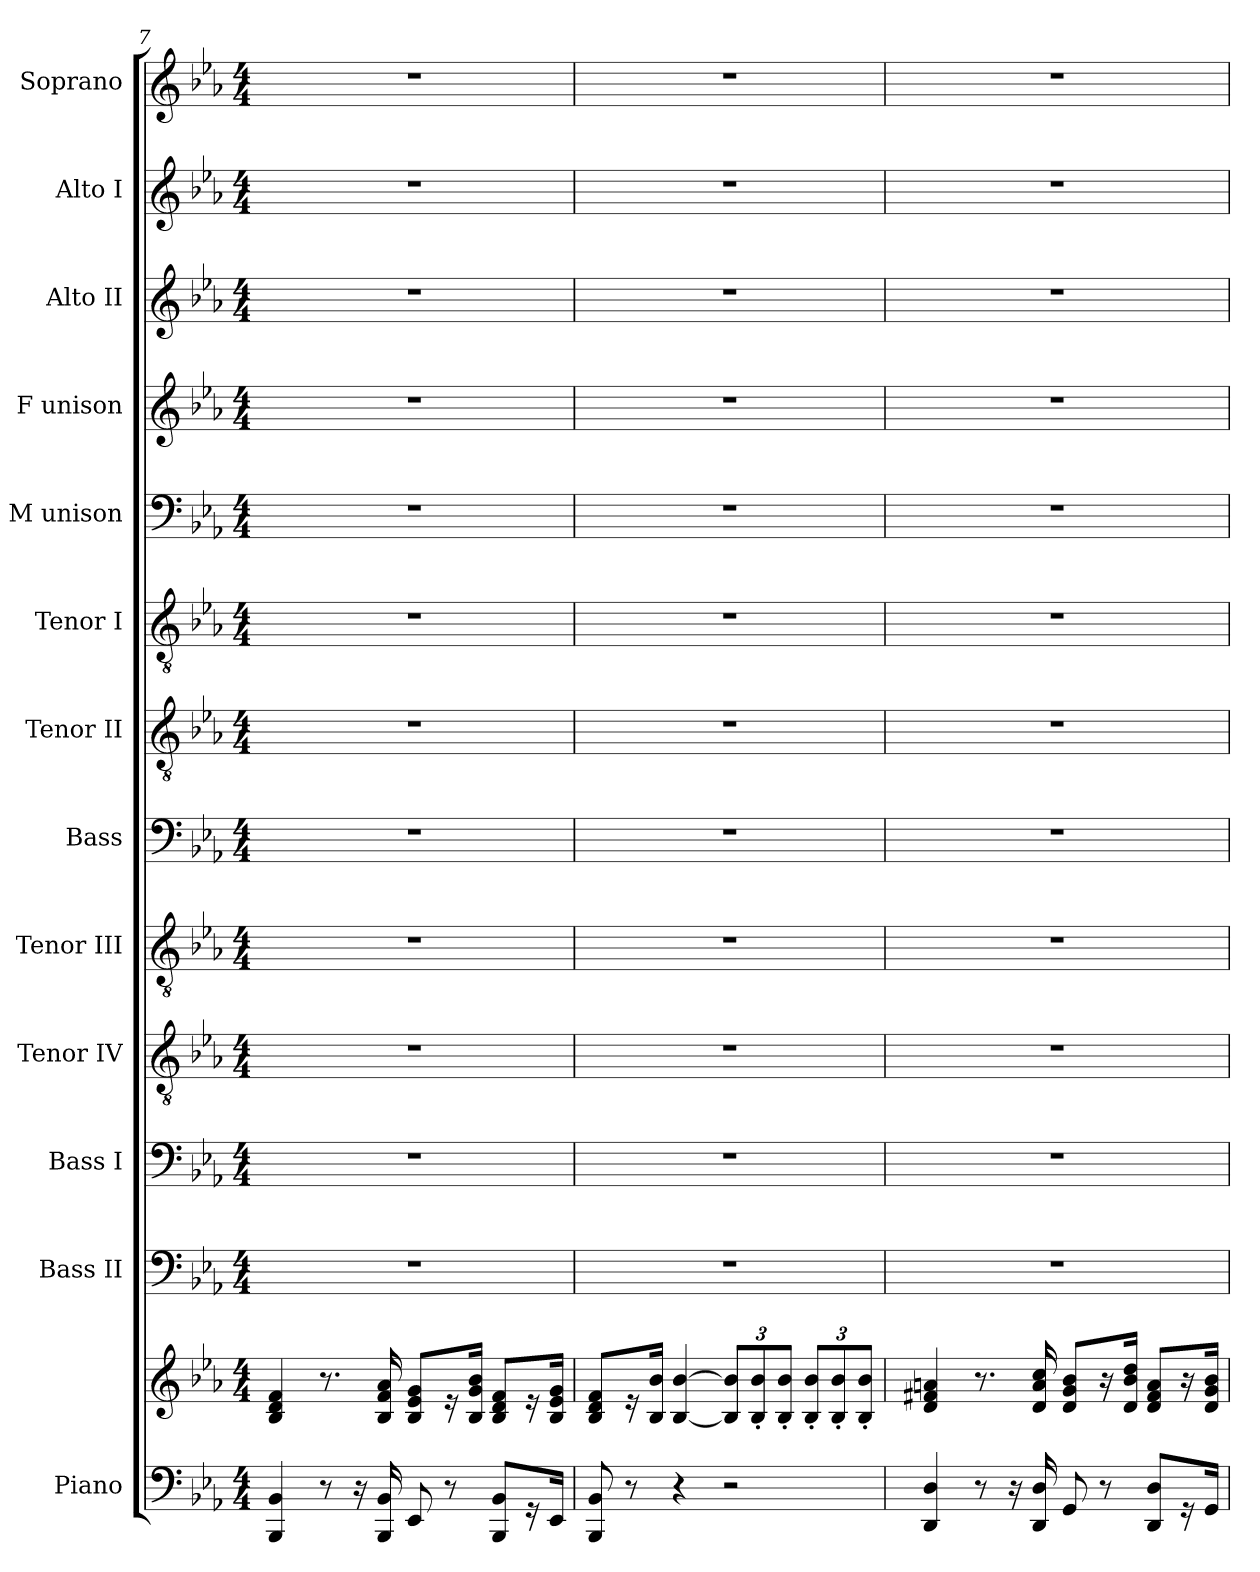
**kern	**kern	**kern	**kern	**kern	**kern	**kern	**kern	**kern	**kern	**kern	**kern	**kern	**kern
*part13	*part13	*part12	*part11	*part10	*part9	*part8	*part7	*part6	*part5	*part4	*part3	*part2	*part1
*staff14	*staff13	*staff12	*staff11	*staff10	*staff9	*staff8	*staff7	*staff6	*staff5	*staff4	*staff3	*staff2	*staff1
*I"Piano	*	*I"Bass II	*I"Bass I	*I"Tenor IV	*I"Tenor III	*I"Bass	*I"Tenor II	*I"Tenor I	*I"M unison	*I"F unison	*I"Alto II	*I"Alto I	*I"Soprano
*	*	*I'B.II	*I'B.I	*I'T.IV	*I'T.III	*I'B.	*I'T.II	*I'T.I	*I'M.u.	*I'F.u.	*I'A.II	*I'A.I	*I'S.
*clefF4	*clefG2	*clefF4	*clefF4	*clefGv2	*clefGv2	*clefF4	*clefGv2	*clefGv2	*clefF4	*clefG2	*clefG2	*clefG2	*clefG2
*k[b-e-a-]	*k[b-e-a-]	*k[b-e-a-]	*k[b-e-a-]	*k[b-e-a-]	*k[b-e-a-]	*k[b-e-a-]	*k[b-e-a-]	*k[b-e-a-]	*k[b-e-a-]	*k[b-e-a-]	*k[b-e-a-]	*k[b-e-a-]	*k[b-e-a-]
*M4/4	*M4/4	*M4/4	*M4/4	*M4/4	*M4/4	*M4/4	*M4/4	*M4/4	*M4/4	*M4/4	*M4/4	*M4/4	*M4/4
=7	=7	=7	=7	=7	=7	=7	=7	=7	=7	=7	=7	=7	=7
4BBB-/ 4BB-/	4B-/ 4d/ 4f/	1r	1r	1r	1r	1r	1r	1r	1r	1r	1r	1r	1r
8r	8.r	.	.	.	.	.	.	.	.	.	.	.	.
16r	.	.	.	.	.	.	.	.	.	.	.	.	.
16BBB-/ 16BB-/	16B-/ 16f/ 16a-/	.	.	.	.	.	.	.	.	.	.	.	.
8EE-/	8B-/ 8e-/ 8g/L	.	.	.	.	.	.	.	.	.	.	.	.
8r	16r	.	.	.	.	.	.	.	.	.	.	.	.
.	16B-/ 16g/ 16b-/Jk	.	.	.	.	.	.	.	.	.	.	.	.
8BBB-/ 8BB-/L	8B-/ 8d/ 8f/L	.	.	.	.	.	.	.	.	.	.	.	.
16r	16r	.	.	.	.	.	.	.	.	.	.	.	.
16EE-/Jk	16B-/ 16e-/ 16g/Jk	.	.	.	.	.	.	.	.	.	.	.	.
!!LO:LB:g=z
=8	=8	=8	=8	=8	=8	=8	=8	=8	=8	=8	=8	=8	=8
8BBB-/ 8BB-/	8B-/ 8d/ 8f/L	1r	1r	1r	1r	1r	1r	1r	1r	1r	1r	1r	1r
8r	16r	.	.	.	.	.	.	.	.	.	.	.	.
.	16B-/ 16b-/Jk	.	.	.	.	.	.	.	.	.	.	.	.
4r	[4B-/ [4b-/	.	.	.	.	.	.	.	.	.	.	.	.
*	*Xbrackettup	*	*	*	*	*	*	*	*	*	*	*	*
2r	12B-/] 12b-/]L	.	.	.	.	.	.	.	.	.	.	.	.
.	12B-/' 12b-/'	.	.	.	.	.	.	.	.	.	.	.	.
.	12B-/' 12b-/'J	.	.	.	.	.	.	.	.	.	.	.	.
.	12B-/' 12b-/'L	.	.	.	.	.	.	.	.	.	.	.	.
.	12B-/' 12b-/'	.	.	.	.	.	.	.	.	.	.	.	.
.	12B-/' 12b-/'J	.	.	.	.	.	.	.	.	.	.	.	.
=9	=9	=9	=9	=9	=9	=9	=9	=9	=9	=9	=9	=9	=9
4DD/ 4D/	4d/ 4f#X/ 4an/	1r	1r	1r	1r	1r	1r	1r	1r	1r	1r	1r	1r
8r	8.r	.	.	.	.	.	.	.	.	.	.	.	.
16r	.	.	.	.	.	.	.	.	.	.	.	.	.
16DD/ 16D/	16d/ 16a/ 16cc/	.	.	.	.	.	.	.	.	.	.	.	.
8GG/	8d/ 8g/ 8b-/L	.	.	.	.	.	.	.	.	.	.	.	.
8r	16r	.	.	.	.	.	.	.	.	.	.	.	.
.	16d/ 16b-/ 16dd/Jk	.	.	.	.	.	.	.	.	.	.	.	.
8DD/ 8D/L	8d/ 8f#/ 8a/L	.	.	.	.	.	.	.	.	.	.	.	.
16r	16r	.	.	.	.	.	.	.	.	.	.	.	.
16GG/Jk	16d/ 16g/ 16b-/Jk	.	.	.	.	.	.	.	.	.	.	.	.
=	=	=	=	=	=	=	=	=	=	=	=	=	=
*-	*-	*-	*-	*-	*-	*-	*-	*-	*-	*-	*-	*-	*-
